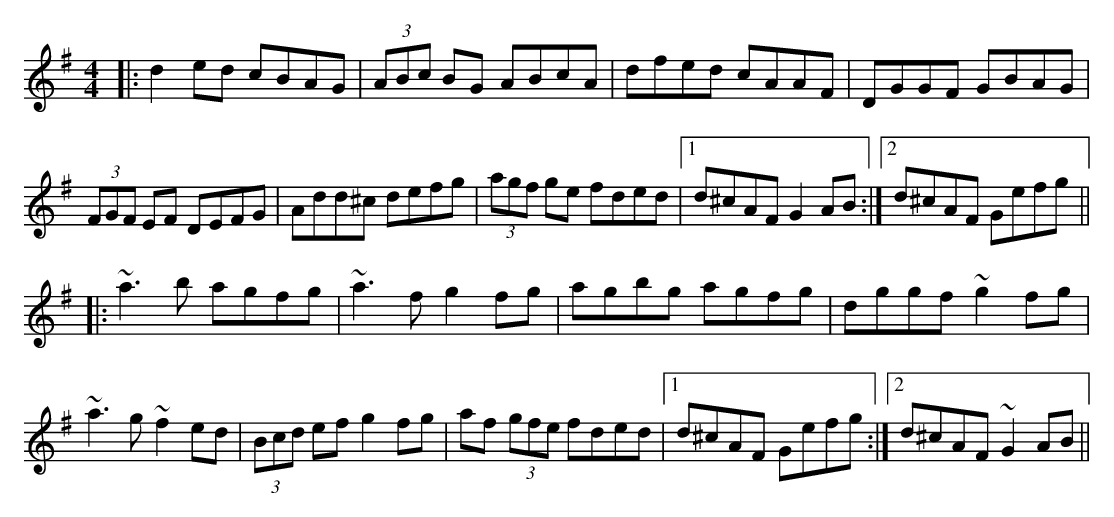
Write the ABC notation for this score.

X:1
M:4/4
K:Dmix
|:d2ed cBAG|(3ABc BG ABcA|dfed cAAF|DGGF GBAG|
(3FGF EF DEFG|Add^c defg|(3agf ge fded|1 d^cAF G2AB:|2 d^cAF Gefg||
|:~a3b agfg|~a3f g2fg|agbg agfg|dggf ~g2fg|
~a3g ~f2ed|(3Bcd ef g2fg|af (3gfe fded|1 d^cAF Gefg:|2 d^cAF ~G2AB||
